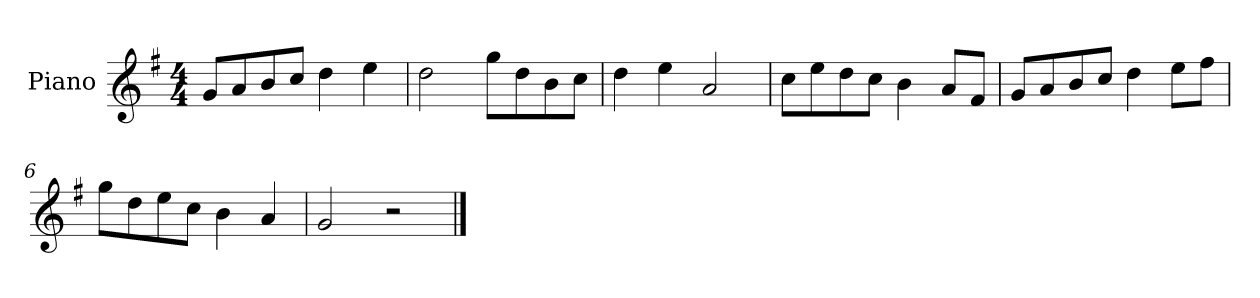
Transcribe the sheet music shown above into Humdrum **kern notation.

**kern
*part1
*staff1
*I"Piano
*I'P-no
*clefG2
*k[f#]
*M4/4
*MM90
=1
8g/L
8a/
8b/
8cc/J
4dd\
4ee\
=2
2dd\
8gg\L
8dd\
8b\
8cc\J
=3
4dd\
4ee\
2a/
=4
8cc\L
8ee\
8dd\
8cc\J
4b\
8a/L
8f#/J
=5
8g/L
8a/
8b/
8cc/J
4dd\
8ee\L
8ff#\J
=6
8gg\L
8dd\
8ee\
8cc\J
4b\
4a/
=7
2g/
2r
==
*-
